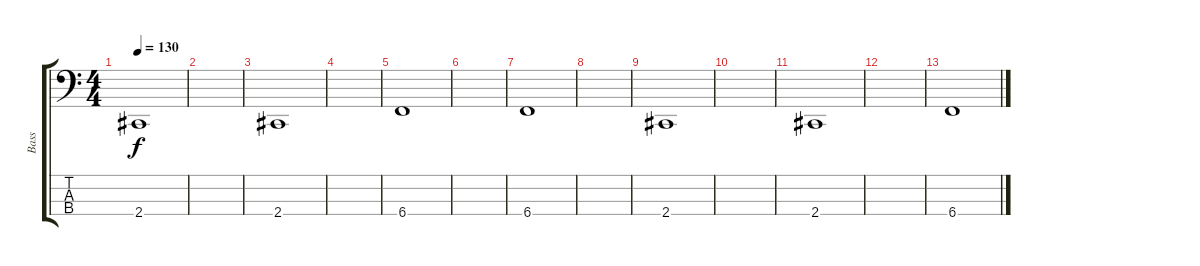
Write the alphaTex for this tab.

\track ("Bass" "Bass") {instrument electricbasspick bank 80}
\staff {score tabs}
\tuning (E2 B1 Gb1 B0) {hide}
\ts (4 4)
\tempo 130
\clef f4
\ks c
2.4.1{dy f} |
|
2.4.1 |
|
6.4.1 |
|
6.4.1 |
|
2.4.1 |
|
2.4.1 |
|
6.4.1
